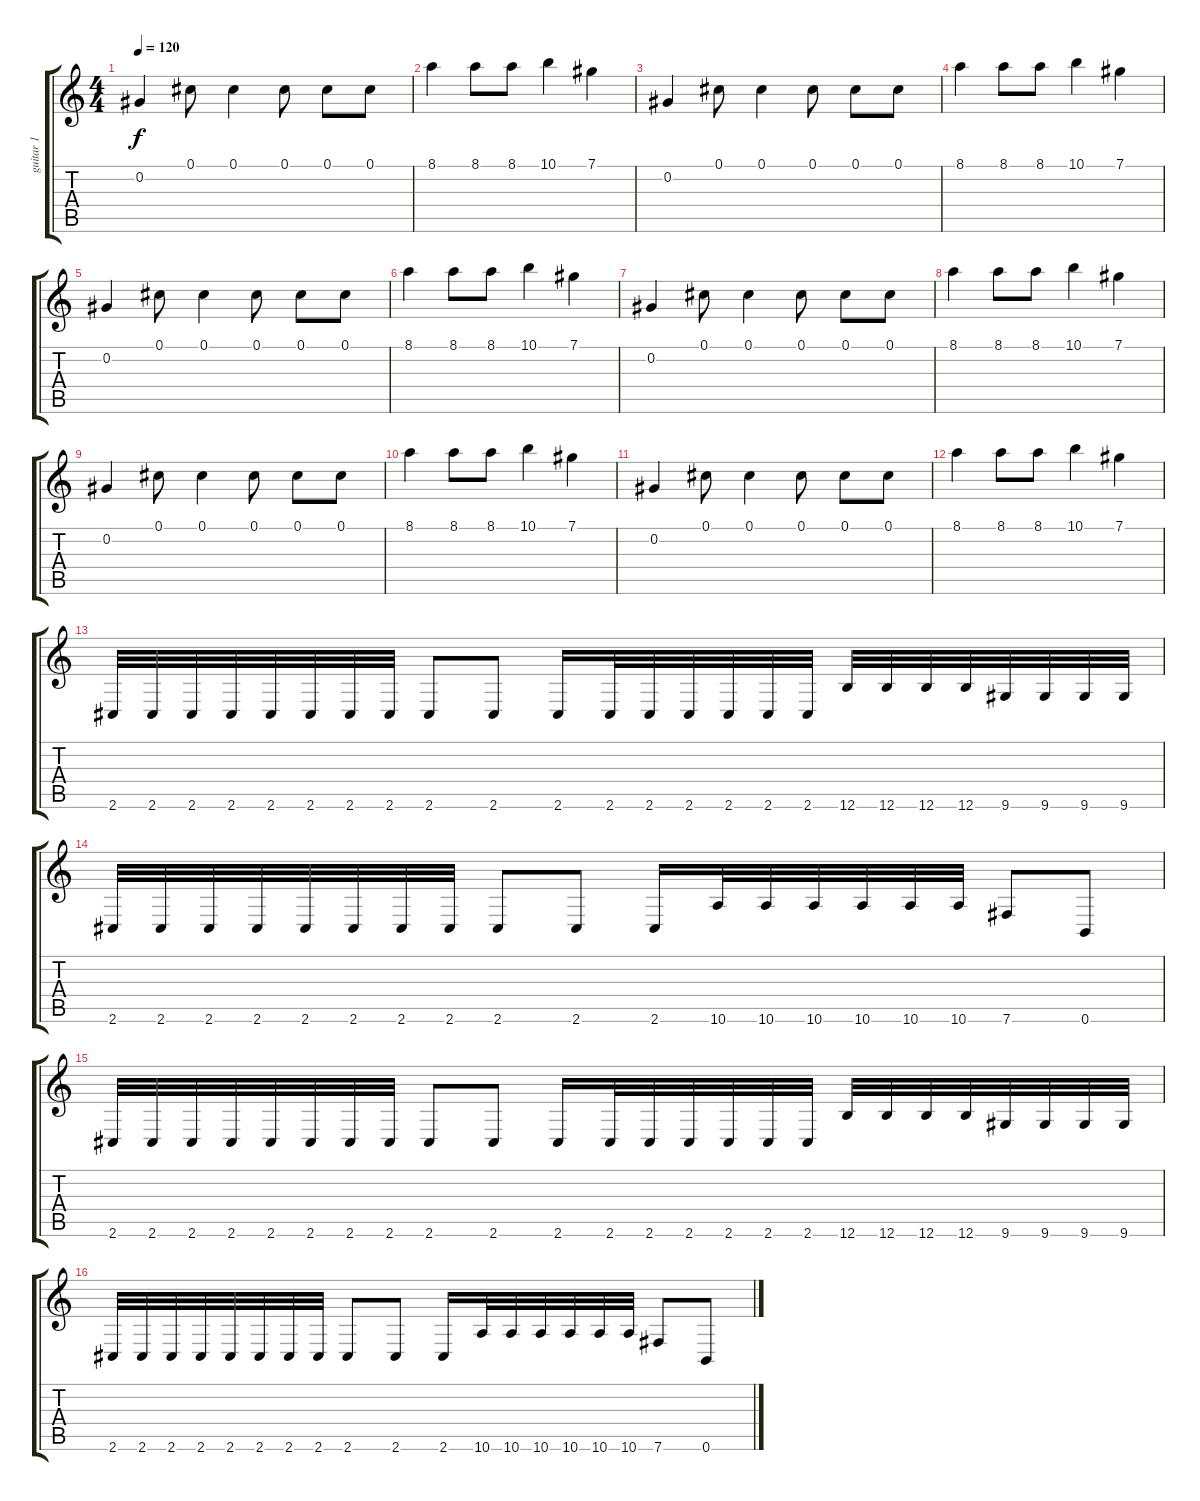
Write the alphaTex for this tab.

\track ("guitar 1" "guitar 1") {instrument overdrivenguitar}
\staff {score tabs}
\tuning (Db4 Ab3 E3 B2 Gb2 B1) {hide}
\ts (4 4)
\tempo 120
\clef g2
\ks c
0.2.4{dy f} 0.1.8 0.1.4 0.1.8 0.1.8 0.1.8 |
8.1.4 8.1.8 8.1.8 10.1.4 7.1.4 |
0.2.4 0.1.8 0.1.4 0.1.8 0.1.8 0.1.8 |
8.1.4 8.1.8 8.1.8 10.1.4 7.1.4 |
0.2.4 0.1.8 0.1.4 0.1.8 0.1.8 0.1.8 |
8.1.4 8.1.8 8.1.8 10.1.4 7.1.4 |
0.2.4 0.1.8 0.1.4 0.1.8 0.1.8 0.1.8 |
8.1.4 8.1.8 8.1.8 10.1.4 7.1.4 |
0.2.4 0.1.8 0.1.4 0.1.8 0.1.8 0.1.8 |
8.1.4 8.1.8 8.1.8 10.1.4 7.1.4 |
0.2.4 0.1.8 0.1.4 0.1.8 0.1.8 0.1.8 |
8.1.4 8.1.8 8.1.8 10.1.4 7.1.4 |
2.6.32 2.6.32 2.6.32 2.6.32 2.6.32 2.6.32 2.6.32 2.6.32 2.6.8 2.6.8 2.6.16 2.6.32 2.6.32 2.6.32 2.6.32 2.6.32 2.6.32 12.6.32 12.6.32 12.6.32 12.6.32 9.6.32 9.6.32 9.6.32 9.6.32 |
2.6.32 2.6.32 2.6.32 2.6.32 2.6.32 2.6.32 2.6.32 2.6.32 2.6.8 2.6.8 2.6.16 10.6.32 10.6.32 10.6.32 10.6.32 10.6.32 10.6.32 7.6.8 0.6.8 |
2.6.32 2.6.32 2.6.32 2.6.32 2.6.32 2.6.32 2.6.32 2.6.32 2.6.8 2.6.8 2.6.16 2.6.32 2.6.32 2.6.32 2.6.32 2.6.32 2.6.32 12.6.32 12.6.32 12.6.32 12.6.32 9.6.32 9.6.32 9.6.32 9.6.32 |
2.6.32 2.6.32 2.6.32 2.6.32 2.6.32 2.6.32 2.6.32 2.6.32 2.6.8 2.6.8 2.6.16 10.6.32 10.6.32 10.6.32 10.6.32 10.6.32 10.6.32 7.6.8 0.6.8
